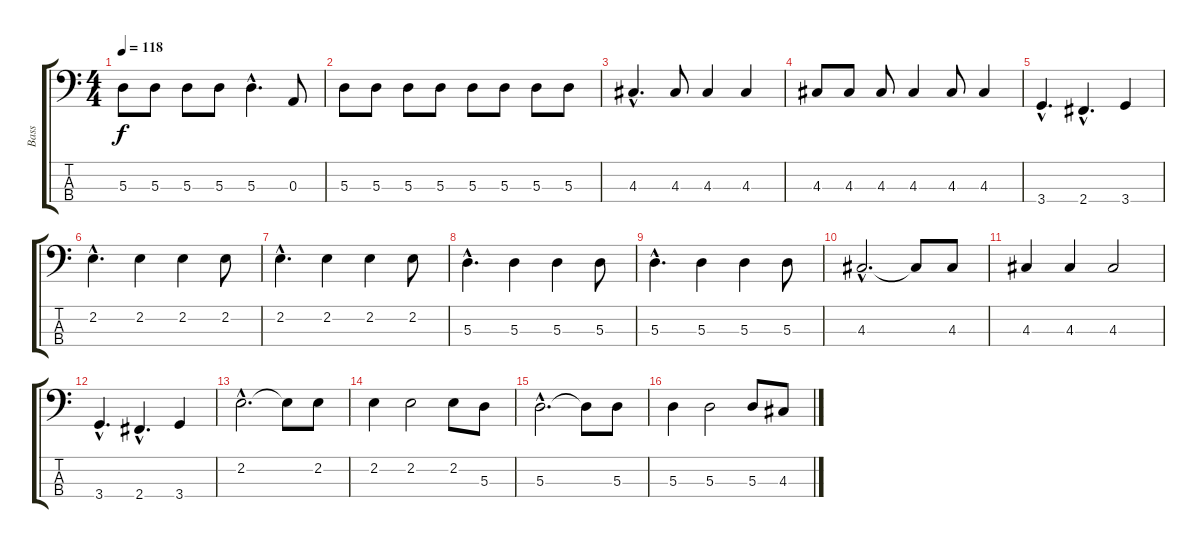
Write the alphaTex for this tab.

\track ("Bass" "Bass") {instrument electricbasspick}
\staff {score tabs}
\tuning (G2 D2 A1 E1) {hide}
\ts (4 4)
\tempo 118
\clef f4
\ks c
5.3.8{dy f} 5.3.8 5.3.8 5.3.8 5.3{hac}.4{d} 0.3.8 |
5.3.8 5.3.8 5.3.8 5.3.8 5.3.8 5.3.8 5.3.8 5.3.8 |
4.3{hac}.4{d} 4.3.8 4.3.4 4.3.4 |
4.3.8 4.3.8 4.3.8 4.3.4 4.3.8 4.3.4 |
3.4{hac}.4{d} 2.4{hac}.4{d} 3.4.4 |
2.2{hac}.4{d} 2.2.4 2.2.4 2.2.8 |
2.2{hac}.4{d} 2.2.4 2.2.4 2.2.8 |
5.3{hac}.4{d} 5.3.4 5.3.4 5.3.8 |
5.3{hac}.4{d} 5.3.4 5.3.4 5.3.8 |
4.3{hac}.2{d} 4.3{t}.8 4.3.8 |
4.3.4 4.3.4 4.3.2 |
3.4{hac}.4{d} 2.4{hac}.4{d} 3.4.4 |
2.2{hac}.2{d} 2.2{t}.8 2.2.8 |
2.2.4 2.2.2 2.2.8 5.3.8 |
5.3{hac}.2{d} 5.3{t}.8 5.3.8 |
5.3.4 5.3.2 5.3.8 4.3.8
